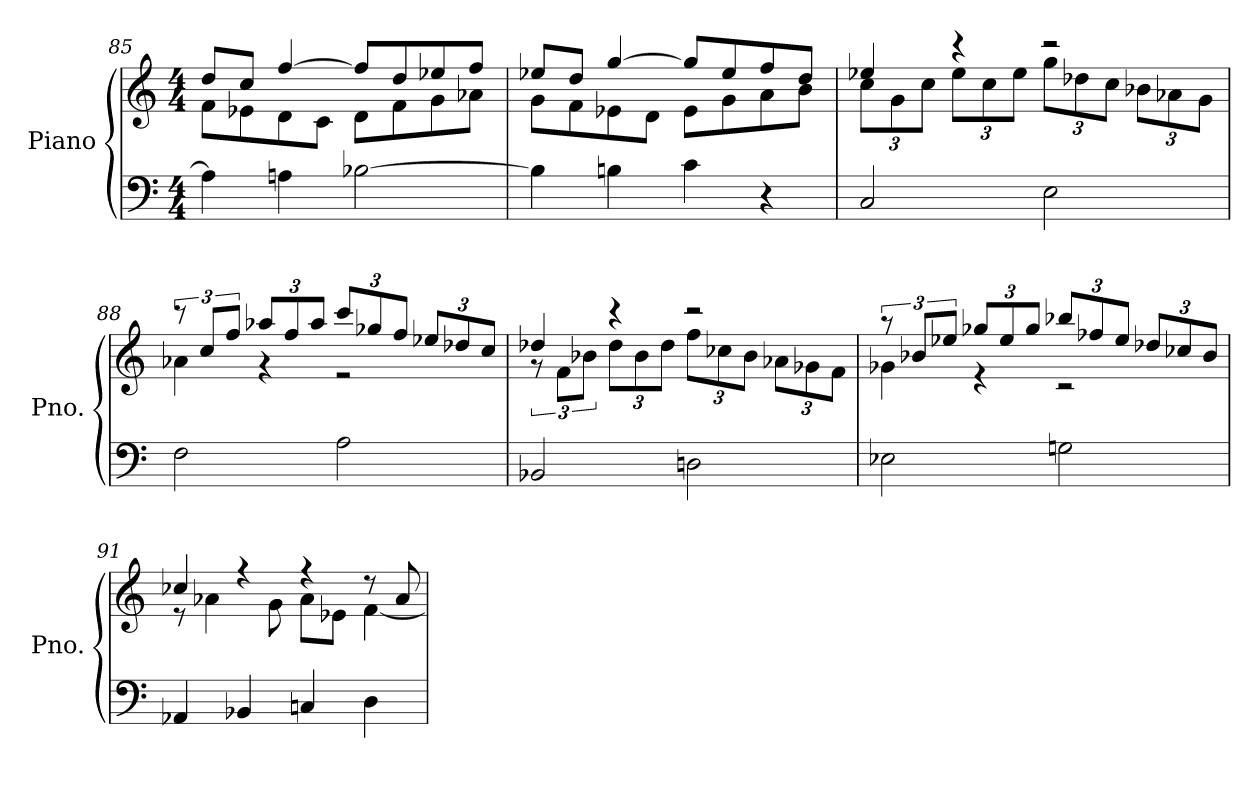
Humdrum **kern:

**kern	**kern
*part1	*part1
*staff2	*staff1
*I"Piano	*
*I'Pno.	*
*clefF4	*clefG2
*k[]	*k[]
*M4/4	*M4/4
=85	=85
*	*^
4A-\]	8dd/L	8f\L
.	8cc/J	8e-X\
4An\	[4ff/	8d\
.	.	8c\J
[2B-X\	8ff/L]	8d\L
.	8dd/	8f\
.	8ee-X/	8g\
.	8ff/J	8a-X\J
=86	=86	=86
4B-\]	8ee-X/L	8g\L
.	8dd/J	8f\
4Bn\	[4gg/	8e-X\
.	.	8d\J
4c\	8gg/L]	8e-\L
.	8ee-/	8g\
4r	8ff/	8a\
.	8dd/J	8b\J
=87	=87	=87
*	*	*Xbrackettup
2C/	4ee-X/	12cc\L
.	.	12g\
.	.	12cc\J
.	4r	12ee-\L
.	.	12cc\
.	.	12ee-\J
2E\	2r	12gg\L
.	.	12dd-X\
.	.	12cc\J
.	.	12b-X\L
.	.	12a-X\
.	.	12g\J
=88	=88	=88
*	*brackettup	*
2F\	12r	4a-X\
.	12cc/L	.
.	12ff/J	.
*	*Xbrackettup	*
.	12aa-X/L	4r
.	12ff/	.
.	12aa-/J	.
2A\	12ccc/L	2r
.	12gg-X/	.
.	12ff/J	.
.	12ee-X/L	.
.	12dd-X/	.
.	12cc/J	.
=89	=89	=89
*	*	*brackettup
2BB-X/	4dd-X/	12r
.	.	12f\L
.	.	12b-X\J
*	*	*Xbrackettup
.	4r	12dd-\L
.	.	12b-\
.	.	12dd-\J
2Dn\	2r	12ff\L
.	.	12cc-X\
.	.	12b-\J
.	.	12a-X\L
.	.	12g-X\
.	.	12f\J
=90	=90	=90
*	*brackettup	*
2E-X\	12r	4g-X\
.	12b-X/L	.
.	12ee-X/J	.
*	*Xbrackettup	*
.	12gg-X/L	4r
.	12ee-/	.
.	12gg-/J	.
2Gn\	12bb-X/L	2r
.	12ff-X/	.
.	12ee-/J	.
.	12dd-X/L	.
.	12cc-X/	.
.	12b-/J	.
=91	=91	=91
4AA-X/	4cc-X/	8r
.	.	4a-X\
4BB-X/	4r	.
.	.	8g\
4Cn/	4r	8a-\L
.	.	8e-X\J
4D\	8r	[4f\
.	8a-/	.
*	*v	*v
=	=
*-	*-
